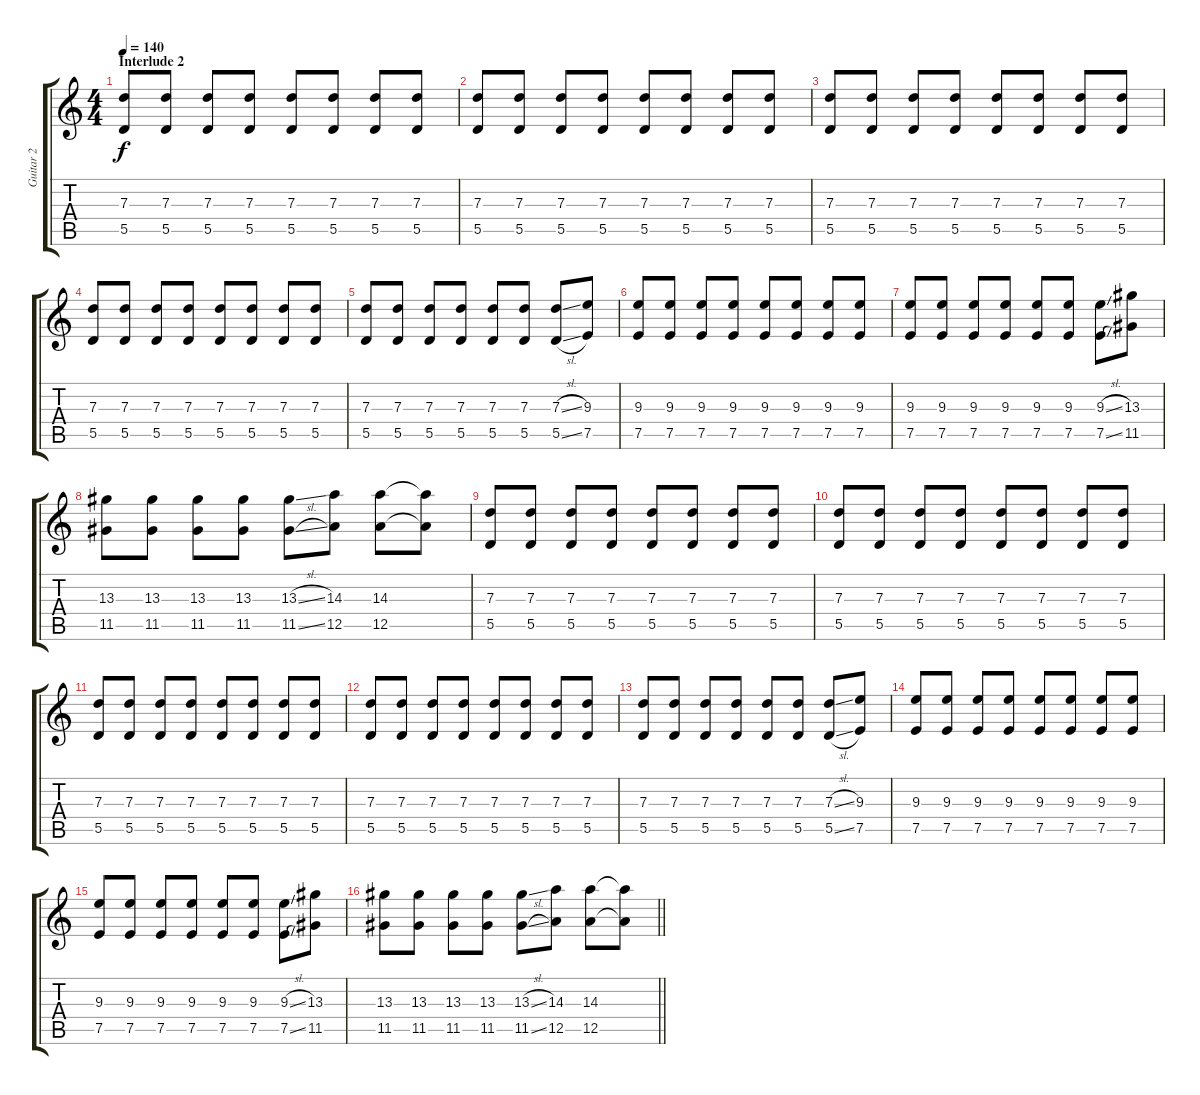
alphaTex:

\track ("Guitar 2" "Guitar 2") {instrument distortionguitar}
\staff {score tabs}
\tuning (E4 B3 G3 D3 A2 D2) {hide}
\ts (4 4)
\section ("" "Interlude 2")
\tempo 140
\clef g2
\ks c
(7.3 5.5).8{dy f} (7.3 5.5).8 (7.3 5.5).8 (7.3 5.5).8 (7.3 5.5).8 (7.3 5.5).8 (7.3 5.5).8 (7.3 5.5).8 |
(7.3 5.5).8 (7.3 5.5).8 (7.3 5.5).8 (7.3 5.5).8 (7.3 5.5).8 (7.3 5.5).8 (7.3 5.5).8 (7.3 5.5).8 |
(7.3 5.5).8 (7.3 5.5).8 (7.3 5.5).8 (7.3 5.5).8 (7.3 5.5).8 (7.3 5.5).8 (7.3 5.5).8 (7.3 5.5).8 |
(7.3 5.5).8 (7.3 5.5).8 (7.3 5.5).8 (7.3 5.5).8 (7.3 5.5).8 (7.3 5.5).8 (7.3 5.5).8 (7.3 5.5).8 |
(7.3 5.5).8 (7.3 5.5).8 (7.3 5.5).8 (7.3 5.5).8 (7.3 5.5).8 (7.3 5.5).8 (7.3{sl} 5.5{sl}).8 (9.3 7.5).8 |
(9.3 7.5).8 (9.3 7.5).8 (9.3 7.5).8 (9.3 7.5).8 (9.3 7.5).8 (9.3 7.5).8 (9.3 7.5).8 (9.3 7.5).8 |
(9.3 7.5).8 (9.3 7.5).8 (9.3 7.5).8 (9.3 7.5).8 (9.3 7.5).8 (9.3 7.5).8 (9.3{sl} 7.5{sl}).8 (13.3 11.5).8 |
(13.3 11.5).8 (13.3 11.5).8 (13.3 11.5).8 (13.3 11.5).8 (13.3{sl} 11.5{sl}).8 (14.3 12.5).8 (14.3 12.5).8 (14.3{t} 12.5{t}).8 |
(7.3 5.5).8 (7.3 5.5).8 (7.3 5.5).8 (7.3 5.5).8 (7.3 5.5).8 (7.3 5.5).8 (7.3 5.5).8 (7.3 5.5).8 |
(7.3 5.5).8 (7.3 5.5).8 (7.3 5.5).8 (7.3 5.5).8 (7.3 5.5).8 (7.3 5.5).8 (7.3 5.5).8 (7.3 5.5).8 |
(7.3 5.5).8 (7.3 5.5).8 (7.3 5.5).8 (7.3 5.5).8 (7.3 5.5).8 (7.3 5.5).8 (7.3 5.5).8 (7.3 5.5).8 |
(7.3 5.5).8 (7.3 5.5).8 (7.3 5.5).8 (7.3 5.5).8 (7.3 5.5).8 (7.3 5.5).8 (7.3 5.5).8 (7.3 5.5).8 |
(7.3 5.5).8 (7.3 5.5).8 (7.3 5.5).8 (7.3 5.5).8 (7.3 5.5).8 (7.3 5.5).8 (7.3{sl} 5.5{sl}).8 (9.3 7.5).8 |
(9.3 7.5).8 (9.3 7.5).8 (9.3 7.5).8 (9.3 7.5).8 (9.3 7.5).8 (9.3 7.5).8 (9.3 7.5).8 (9.3 7.5).8 |
(9.3 7.5).8 (9.3 7.5).8 (9.3 7.5).8 (9.3 7.5).8 (9.3 7.5).8 (9.3 7.5).8 (9.3{sl} 7.5{sl}).8 (13.3 11.5).8 |
\barLineRight lightlight
(13.3 11.5).8 (13.3 11.5).8 (13.3 11.5).8 (13.3 11.5).8 (13.3{sl} 11.5{sl}).8 (14.3 12.5).8 (14.3 12.5).8 (14.3{t} 12.5{t}).8
